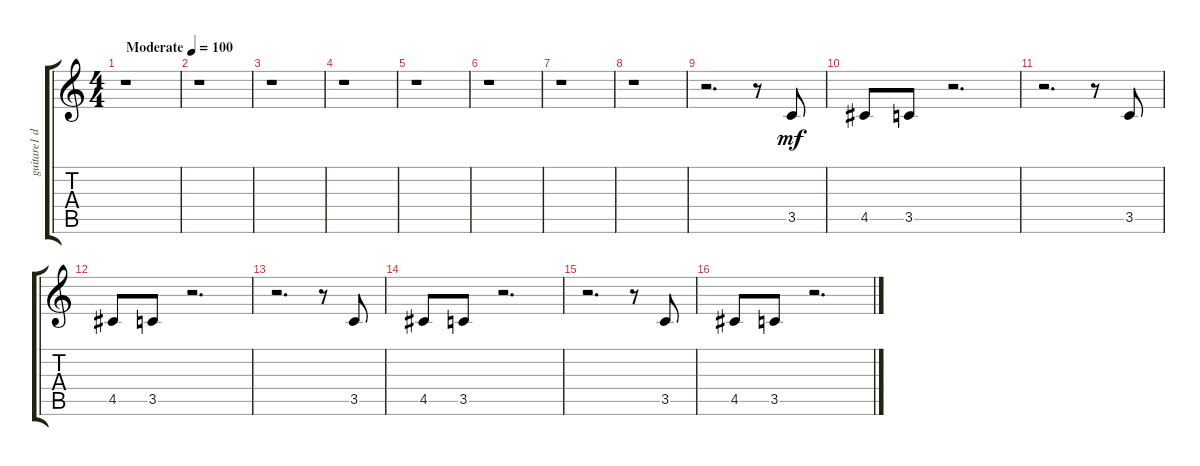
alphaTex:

\track ("guitare1 disto" "guitare1 d") {instrument distortionguitar}
\staff {score tabs}
\tuning (E4 B3 G3 D3 A2 E2) {hide}
\ts (4 4)
\tempo (100 "Moderate")
\clef g2
\ks c
r.1{dy mf instrument distortionguitar} |
r.1 |
r.1 |
r.1 |
r.1 |
r.1 |
r.1 |
r.1 |
r.2{d} r.8 3.5.8 |
4.5.8 3.5.8 r.2{d} |
r.2{d} r.8 3.5.8 |
4.5.8 3.5.8 r.2{d} |
r.2{d} r.8 3.5.8 |
4.5.8 3.5.8 r.2{d} |
r.2{d} r.8 3.5.8 |
4.5.8 3.5.8 r.2{d}
